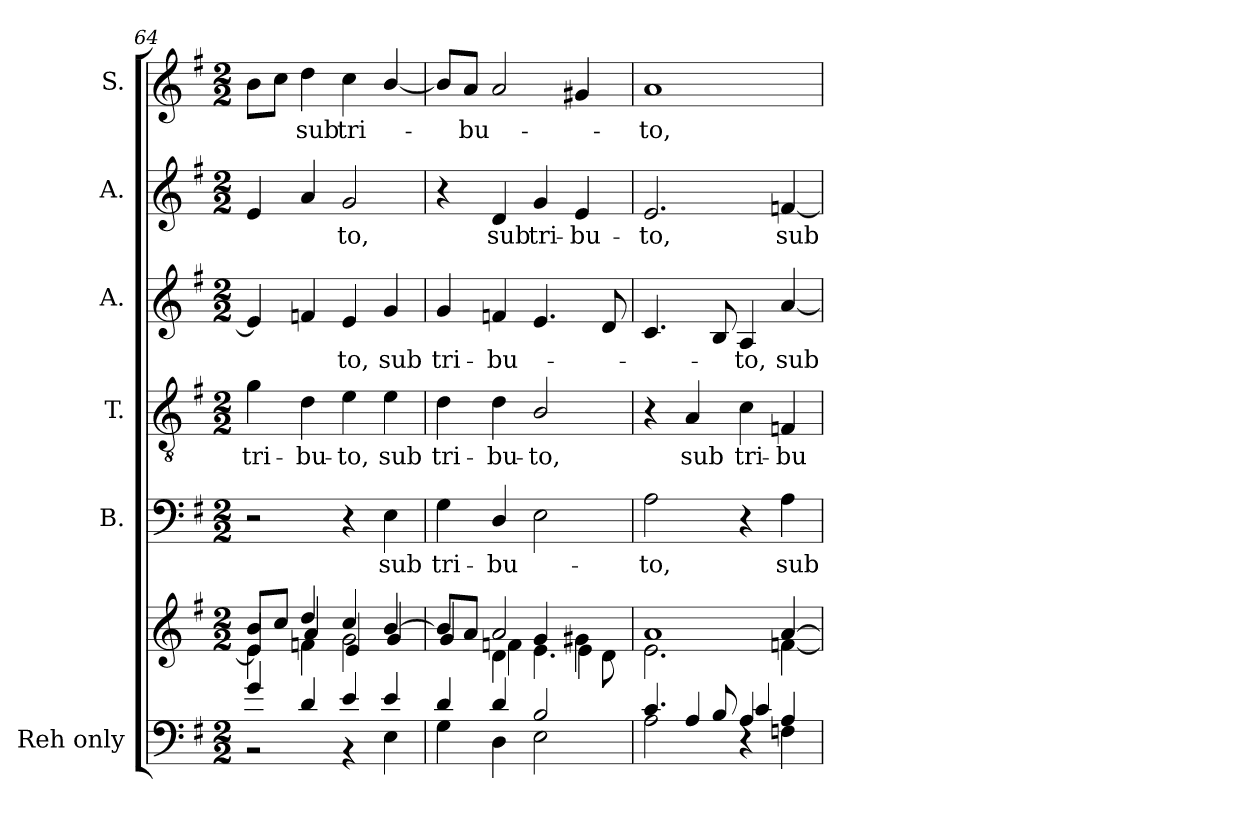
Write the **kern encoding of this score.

**kern	**kern	**kern	**text	**kern	**text	**kern	**text	**kern	**text	**kern	**text
*part6	*part6	*part5	*part5	*part4	*part4	*part3	*part3	*part2	*part2	*part1	*part1
*staff7	*staff6	*staff5	*staff5	*staff4	*staff4	*staff3	*staff3	*staff2	*staff2	*staff1	*staff1
*I"Reh  only	*	*I"B.	*	*I"T.	*	*I"A.	*	*I"A.	*	*I"S.	*
*	*	*I'B.	*	*I'T.	*	*I'A.	*	*I'A.	*	*	*
!!LO:PB:g=z
*clefF4	*clefG2	*clefF4	*	*clefGv2	*	*clefG2	*	*clefG2	*	*clefG2	*
*	*	*	*	*ITrd7c12	*	*	*	*	*	*	*
*k[f#]	*k[f#]	*k[f#]	*	*k[f#]	*	*k[f#]	*	*k[f#]	*	*k[f#]	*
*G:	*G:	*G:	*	*G:	*	*G:	*	*G:	*	*G:	*
*M2/2	*M2/2	*M2/2	*	*M2/2	*	*M2/2	*	*M2/2	*	*M2/2	*
=64	=64	=64	=64	=64	=64	=64	=64	=64	=64	=64	=64
*^	*^	*	*	*	*	*	*	*	*	*	*
*	*	*	*^	*	*	*	*	*	*	*	*	*	*
!	!	!	!	!	!	!	!	!LO:LY:b	!	!	!	!	!	!
4g/	2r	8b/L	4e\	4e/]	2r	.	4G\	tri-	4e/]	.	4e/	.	8b\L	.
.	.	8cc/J	.	.	.	.	.	.	.	.	.	.	8cc\J	.
!	!	!	!	!	!	!	!	!LO:LY:b	!	!	!	!	!	!LO:LY:b
4d/	.	4dd/	4a/	4fn\	.	.	4D\	-bu-	4fn/	.	4a/	.	4dd\	sub
!	!	!	!	!	!	!	!	!LO:LY:b	!	!LO:LY:b	!	!LO:LY:b	!	!LO:LY:b
4e/	4r	4cc/	2g\	4e/	4r	.	4E\	-to,	4e/	-to,	2g/	-to,	4cc\	tri-
!	!	!	!	!	!	!LO:LY:b	!	!LO:LY:b	!	!LO:LY:b	!	!	!	!
4e/	4E\	[4b/	.	4g/	4E\	sub	4E\	sub	4g/	sub	.	.	[4b/	.
=65	=65	=65	=65	=65	=65	=65	=65	=65	=65	=65	=65	=65	=65	=65
!	!	!	!	!	!	!LO:LY:b	!	!LO:LY:b	!	!LO:LY:b	!	!	!	!
4d/	4G\	8b/L]	4ryy	4g/	4G\	tri-	4D\	tri-	4g/	tri-	4r	.	8b/L]	.
!	!	!	!	!	!	!	!	!	!	!	!	!	!	!LO:LY:b
.	.	8a/J	.	.	.	.	.	.	.	.	.	.	8a/J	-bu-
!	!	!	!	!	!	!LO:LY:b	!	!LO:LY:b	!	!LO:LY:b	!	!LO:LY:b	!	!
4d/	4D\	2a/	4d\	4fn\	4D/	-bu-	4D\	-bu-	4fn/	-bu-	4d/	sub	2a/	.
!	!	!	!	!	!	!	!	!LO:LY:b	!	!	!	!LO:LY:b	!	!
2B/	2E\	.	4g/	4.e\	2E\	.	2BB/	-to,	4.e/	.	4g/	tri-	.	.
!	!	!	!	!	!	!	!	!	!	!	!	!LO:LY:b	!	!
.	.	4g#X\	4e\	.	.	.	.	.	.	.	4e/	-bu-	4g#X/	.
.	.	.	.	8d\	.	.	.	.	8d/	.	.	.	.	.
=66	=66	=66	=66	=66	=66	=66	=66	=66	=66	=66	=66	=66	=66	=66
*	*^	*	*	*	*	*	*	*	*	*	*	*	*	*
!	!	!	!	!	!	!	!LO:LY:b	!	!	!	!	!	!LO:LY:b	!	!LO:LY:b
4.c/	4ryy	2A\	1a	2.e\	2.ryy	2A\	-to,	4r	.	4.c/	.	2.e/	-to,	1a	-to,
!	!	!	!	!	!	!	!	!	!LO:LY:b	!	!	!	!	!	!
.	4A/	.	.	.	.	.	.	4AA/	sub	.	.	.	.	.	.
8B/	.	.	.	.	.	.	.	.	.	8B/	.	.	.	.	.
!	!	!	!	!	!	!	!	!	!LO:LY:b	!	!LO:LY:b	!	!	!	!
4A/	4c/	4r	.	.	.	4r	.	4C\	tri-	4A/	-to,	.	.	.	.
!	!	!	!	!	!	!	!LO:LY:b	!	!LO:LY:b	!	!LO:LY:b	!	!LO:LY:b	!	!
4ryy	4Fn\	4A/	.	[4fn\	[4a/	4A\	sub	4FFn/	-bu-	[4a/	sub	[4fn/	sub	.	.
*v	*v	*v	*	*	*	*	*	*	*	*	*	*	*	*	*
*	*v	*v	*v	*	*	*	*	*	*	*	*	*	*
=	=	=	=	=	=	=	=	=	=	=	=
*-	*-	*-	*-	*-	*-	*-	*-	*-	*-	*-	*-
